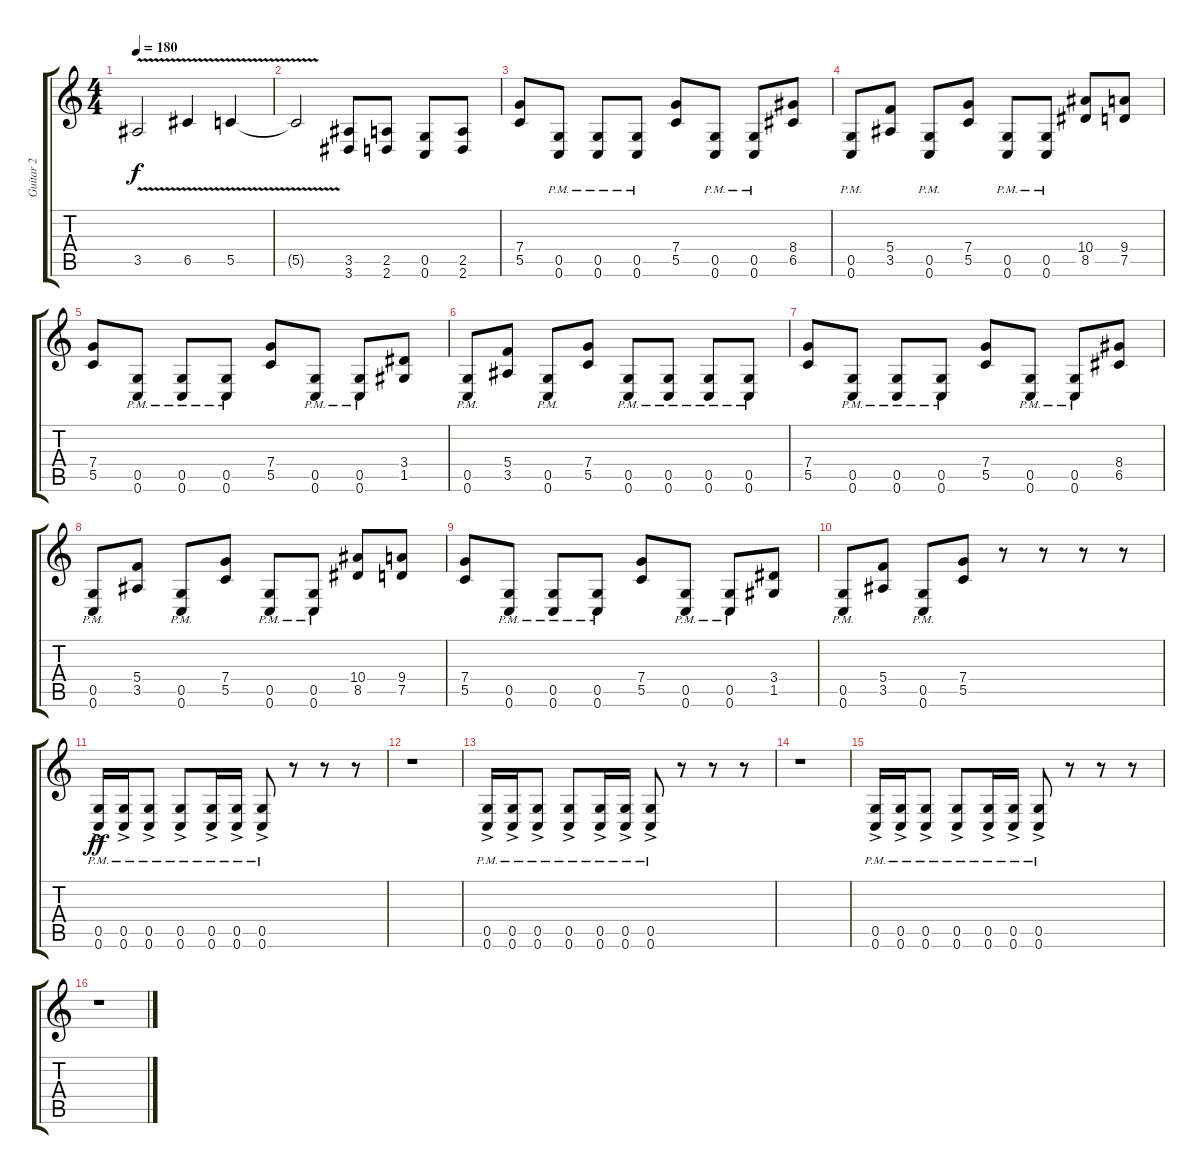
\track ("Guitar 2" "Guitar 2") {instrument distortionguitar}
\staff {score tabs}
\tuning (D4 A3 F3 C3 G2 C2) {hide}
\ts (4 4)
\tempo 180
\clef g2
\ks c
3.5{v}.2{dy f} 6.5{v}.4 5.5{v}.4 |
5.5{v t}.2 (3.5 3.6).8{volume 13} (2.5 2.6).8 (0.5 0.6).8 (2.5 2.6).8 |
(7.4 5.5).8 (0.5{pm} 0.6{pm}).8 (0.5{pm} 0.6{pm}).8 (0.5{pm} 0.6{pm}).8 (7.4 5.5).8 (0.5{pm} 0.6{pm}).8 (0.5{pm} 0.6{pm}).8 (8.4 6.5).8 |
(0.5{pm} 0.6{pm}).8 (5.4 3.5).8 (0.5{pm} 0.6{pm}).8 (7.4 5.5).8 (0.5{pm} 0.6{pm}).8 (0.5{pm} 0.6{pm}).8 (10.4 8.5).8 (9.4 7.5).8 |
(7.4 5.5).8 (0.5{pm} 0.6{pm}).8 (0.5{pm} 0.6{pm}).8 (0.5{pm} 0.6{pm}).8 (7.4 5.5).8 (0.5{pm} 0.6{pm}).8 (0.5{pm} 0.6{pm}).8 (3.4 1.5).8 |
(0.5{pm} 0.6{pm}).8 (5.4 3.5).8 (0.5{pm} 0.6{pm}).8 (7.4 5.5).8 (0.5{pm} 0.6{pm}).8 (0.5{pm} 0.6{pm}).8 (0.5{pm} 0.6{pm}).8 (0.5{pm} 0.6{pm}).8 |
(7.4 5.5).8 (0.5{pm} 0.6{pm}).8 (0.5{pm} 0.6{pm}).8 (0.5{pm} 0.6{pm}).8 (7.4 5.5).8 (0.5{pm} 0.6{pm}).8 (0.5{pm} 0.6{pm}).8 (8.4 6.5).8 |
(0.5{pm} 0.6{pm}).8 (5.4 3.5).8 (0.5{pm} 0.6{pm}).8 (7.4 5.5).8 (0.5{pm} 0.6{pm}).8 (0.5{pm} 0.6{pm}).8 (10.4 8.5).8 (9.4 7.5).8 |
(7.4 5.5).8 (0.5{pm} 0.6{pm}).8 (0.5{pm} 0.6{pm}).8 (0.5{pm} 0.6{pm}).8 (7.4 5.5).8 (0.5{pm} 0.6{pm}).8 (0.5{pm} 0.6{pm}).8 (3.4 1.5).8 |
(0.5{pm} 0.6{pm}).8 (5.4 3.5).8 (0.5{pm} 0.6{pm}).8 (7.4 5.5).8 r.8 r.8 r.8 r.8 |
(0.5{ac pm} 0.6{ac pm}).16{dy ff} (0.5{ac pm} 0.6{ac pm}).16 (0.5{ac pm} 0.6{ac pm}).8 (0.5{ac pm} 0.6{ac pm}).8 (0.5{ac pm} 0.6{ac pm}).16 (0.5{ac pm} 0.6{ac pm}).16 (0.5{ac pm} 0.6{ac pm}).8 r.8 r.8 r.8 |
r.1 |
(0.5{ac pm} 0.6{ac pm}).16 (0.5{ac pm} 0.6{ac pm}).16 (0.5{ac pm} 0.6{ac pm}).8 (0.5{ac pm} 0.6{ac pm}).8 (0.5{ac pm} 0.6{ac pm}).16 (0.5{ac pm} 0.6{ac pm}).16 (0.5{ac pm} 0.6{ac pm}).8 r.8 r.8 r.8 |
r.1 |
(0.5{ac pm} 0.6{ac pm}).16 (0.5{ac pm} 0.6{ac pm}).16 (0.5{ac pm} 0.6{ac pm}).8 (0.5{ac pm} 0.6{ac pm}).8 (0.5{ac pm} 0.6{ac pm}).16 (0.5{ac pm} 0.6{ac pm}).16 (0.5{ac pm} 0.6{ac pm}).8 r.8 r.8 r.8 |
r.1
